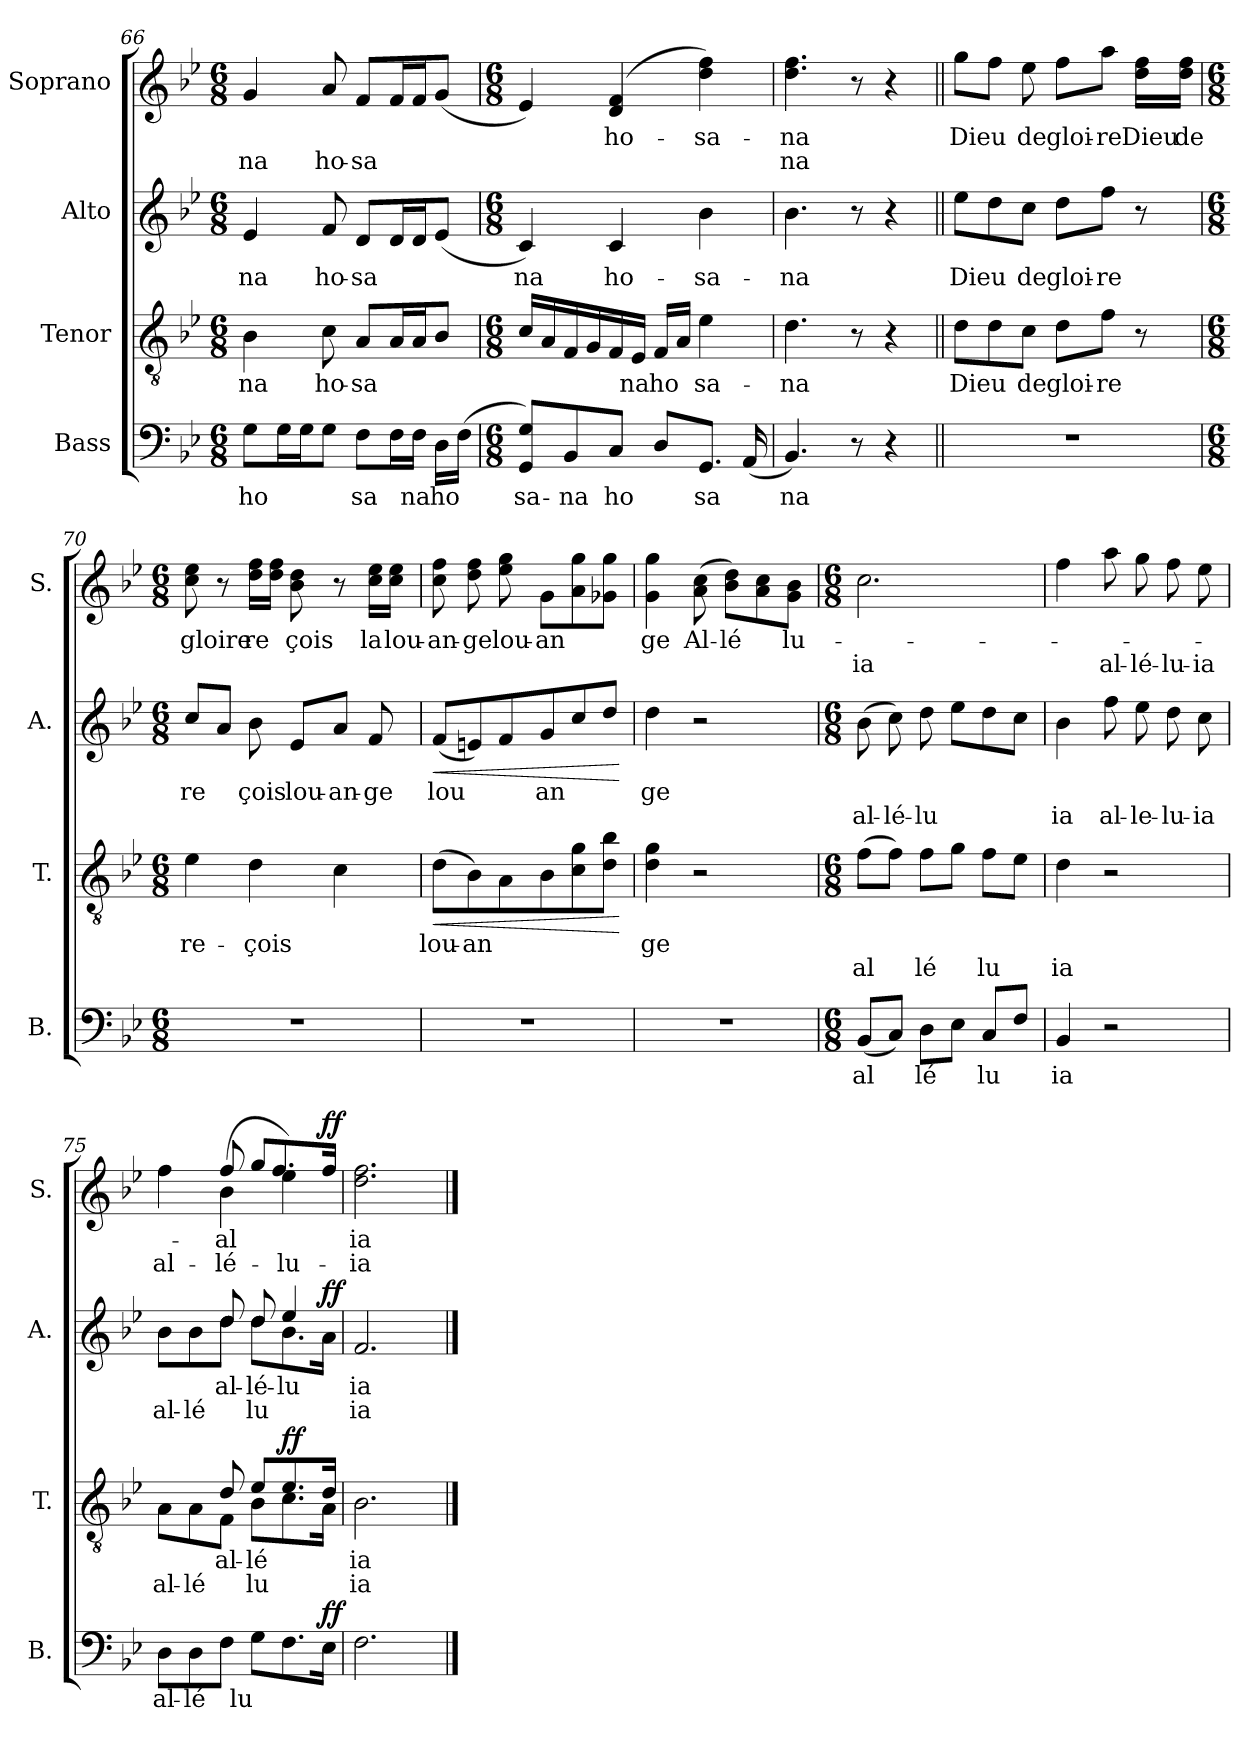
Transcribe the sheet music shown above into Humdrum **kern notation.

**kern	**text	**dynam	**kern	**text	**text	**dynam	**kern	**text	**text	**dynam	**kern	**text	**text	**dynam
*part4	*part4	*part4	*part3	*part3	*part3	*part3	*part2	*part2	*part2	*part2	*part1	*part1	*part1	*part1
*staff4	*staff4	*staff4	*staff3	*staff3	*staff3	*staff3	*staff2	*staff2	*staff2	*staff2	*staff1	*staff1	*staff1	*staff1
*I"Bass	*	*	*I"Tenor	*	*	*	*I"Alto	*	*	*	*I"Soprano	*	*	*
*I'B.	*	*	*I'T.	*	*	*	*I'A.	*	*	*	*I'S.	*	*	*
!!LO:PB:g=z
*clefF4	*	*	*clefGv2	*	*	*	*clefG2	*	*	*	*clefG2	*	*	*
*k[b-e-]	*	*	*k[b-e-]	*	*	*	*k[b-e-]	*	*	*	*k[b-e-]	*	*	*
*B-:	*	*	*B-:	*	*	*	*B-:	*	*	*	*B-:	*	*	*
*M6/8	*	*	*M6/8	*	*	*	*M6/8	*	*	*	*M6/8	*	*	*
=66	=66	=66	=66	=66	=66	=66	=66	=66	=66	=66	=66	=66	=66	=66
8G\L	ho	.	4B-\	na	.	.	4e-/	na	.	.	4g/	.	na	.
16G\L	.	.	.	.	.	.	.	.	.	.	.	.	.	.
16G\J	.	.	.	.	.	.	.	.	.	.	.	.	.	.
8G\J	.	.	8c\	ho-	.	.	8f/	ho-	.	.	8a/	.	ho-	.
8F\L	sa	.	8A/L	-sa	.	.	8d/L	-sa	.	.	8f/L	.	-sa	.
16F\L	-	.	16A/L	.	.	.	16d/L	.	.	.	16f/L	.	.	.
16F\JJ	na	.	16A/J	.	.	.	16d/J	.	.	.	16f/J	.	.	.
16D\LL	ho	.	8B-/J	.	.	.	(8e-/J	.	.	.	(8g/J	.	.	.
(16F\JJ	-	.	.	.	.	.	.	.	.	.	.	.	.	.
=67	=67	=67	=67	=67	=67	=67	=67	=67	=67	=67	=67	=67	=67	=67
*M6/8	*	*	*M6/8	*	*	*	*M6/8	*	*	*	*M6/8	*	*	*
8GG/ 8G/L)	sa-	.	16c/LL	.	.	.	4c/)	na	.	.	4e-/)	.	-	.
.	.	.	16A/	.	.	.	.	.	.	.	.	.	.	.
8BB-/	-na	.	16F/	.	.	.	.	.	.	.	.	.	.	.
.	.	.	16G/	.	.	.	.	.	.	.	.	.	.	.
8C/J	ho	.	16F/	.	.	.	4c/	ho-	.	.	(4d/ 4f/	ho-	.	.
.	.	.	16E-/JJ	na	.	.	.	.	.	.	.	.	.	.
8D/L	-	.	16F/LL	ho	.	.	.	.	.	.	.	.	.	.
.	.	.	16A/JJ	.	.	.	.	.	.	.	.	.	.	.
8.GG/J	sa	.	4e-\	sa-	.	.	4b-\	-sa-	.	.	4dd\ 4ff\)	-sa-	.	.
(16AA/	-	.	.	.	.	.	.	.	.	.	.	.	.	.
=68	=68	=68	=68	=68	=68	=68	=68	=68	=68	=68	=68	=68	=68	=68
4.BB-/)	na	.	4.d\	-na	.	.	4.b-\	-na	.	.	4.dd\ 4.ff\	-na	na	.
8r	.	.	8r	.	.	.	8r	.	.	.	8r	.	.	.
4r	.	.	4r	.	.	.	4r	.	.	.	4r	.	.	.
!!LO:PB:g=z
=69||	=69||	=69||	=69||	=69||	=69||	=69||	=69||	=69||	=69||	=69||	=69||	=69||	=69||	=69||
2.r	.	.	8d\L	Dieu	.	.	8ee-\L	Dieu	.	.	8gg\L	Dieu	.	.
.	.	.	8d\	-	.	.	8dd\	-	.	.	8ff\J	-	.	.
.	.	.	8c\J	de	.	.	8cc\J	de	.	.	8ee-\	de	.	.
.	.	.	8d\L	gloi-	.	.	8dd\L	gloi-	.	.	8ff\L	gloi-	.	.
.	.	.	8f\J	-re	.	.	8ff\J	-re	.	.	8aa\J	-re	.	.
.	.	.	8r	.	.	.	8r	.	.	.	16dd\ 16ff\LL	Dieu	.	.
.	.	.	.	.	.	.	.	.	.	.	16dd\ 16ff\JJ	de	.	.
=70	=70	=70	=70	=70	=70	=70	=70	=70	=70	=70	=70	=70	=70	=70
*M6/8	*	*	*M6/8	*	*	*	*M6/8	*	*	*	*M6/8	*	*	*
2.r	.	.	4e-\	re-	.	.	8cc/L	re	.	.	8cc\ 8ee-\	gloire	.	.
.	.	.	.	.	.	.	8a/J	-	.	.	8r	.	.	.
.	.	.	4d\	-çois	.	.	8b-\	çois	.	.	16dd\ 16ff\LL	re	.	.
.	.	.	.	.	.	.	.	.	.	.	16dd\ 16ff\JJ	-	.	.
.	.	.	.	.	.	.	8e-/L	lou-	.	.	8b-\ 8dd\	çois	.	.
.	.	.	4c\	-	.	.	8a/J	-an-	.	.	8r	.	.	.
.	.	.	.	.	.	.	8f/	-ge	.	.	16cc\ 16ee-\LL	la	.	.
.	.	.	.	.	.	.	.	.	.	.	16cc\ 16ee-\JJ	lou-	.	.
=71	=71	=71	=71	=71	=71	=71	=71	=71	=71	=71	=71	=71	=71	=71
!	!	!	!	!	!	!LO:HP:b	!	!	!	!LO:HP:b	!	!	!	!
2.r	.	.	(8d\L	lou-	.	<	(8f/L	lou	.	<	8cc\ 8ff\	-an-	.	.
.	.	.	8B-\)	-an	.	.	8en/)	-	.	.	8dd\ 8ff\	-ge	.	.
.	.	.	8A\	.	.	.	8f/	-	.	.	8ee-\ 8gg\	lou-	.	.
.	.	.	8B-\	.	.	.	8g/	an	.	.	8g\L	-an	.	.
.	.	.	8c\ 8g\	.	.	.	8cc/	-	.	.	8a\ 8gg\	-	.	.
.	.	.	8d\ 8b-\J	.	.	.	8dd/J	-	.	.	8g-X\ 8gg\J	-	.	.
.	.	.	.	.	.	[	.	.	.	[	.	.	.	.
!!LO:PB:g=z
=72	=72	=72	=72	=72	=72	=72	=72	=72	=72	=72	=72	=72	=72	=72
2.r	.	.	4d\ 4g\	ge	.	.	4dd\	ge	.	.	4g\ 4gg\	ge	.	.
.	.	.	2r	.	.	.	2r	.	.	.	(8a\ 8cc\	Al-	.	.
.	.	.	.	.	.	.	.	.	.	.	8b-\ 8dd\L)	-lé	.	.
.	.	.	.	.	.	.	.	.	.	.	8a\ 8cc\	-	.	.
.	.	.	.	.	.	.	.	.	.	.	8g\ 8b-\J	lu-	.	.
=73	=73	=73	=73	=73	=73	=73	=73	=73	=73	=73	=73	=73	=73	=73
*M6/8	*	*	*M6/8	*	*	*	*M6/8	*	*	*	*M6/8	*	*	*
(8BB-/L	al	.	(8f\L	.	al	.	(8b-\	.	al-	.	2.cc\	.	ia	.
8C/J)	-	.	8f\J)	.	-	.	8cc\)	.	-lé-	.	.	.	.	.
8D\L	lé	.	8f\L	.	lé	.	8dd\	.	-lu	.	.	.	.	.
8E-\J	-	.	8g\J	.	-	.	8ee-\L	.	.	.	.	.	.	.
8C/L	lu	.	8f\L	.	lu	.	8dd\	.	.	.	.	.	.	.
8F/J	-	.	8e-\J	.	-	.	8cc\J	.	.	.	.	.	.	.
=74	=74	=74	=74	=74	=74	=74	=74	=74	=74	=74	=74	=74	=74	=74
4BB-/	ia	.	4d\	.	ia	.	4b-\	.	ia	.	4ff\	.	.	.
2r	.	.	2r	.	.	.	8ff\	.	al-	.	8aa\	.	al-	.
.	.	.	.	.	.	.	8ee-\	.	-le-	.	8gg\	.	-lé-	.
.	.	.	.	.	.	.	8dd\	.	-lu-	.	8ff\	.	-lu-	.
.	.	.	.	.	.	.	8cc\	.	-ia	.	8ee-\	.	-ia	.
!!LO:PB:g=z
=75	=75	=75	=75	=75	=75	=75	=75	=75	=75	=75	=75	=75	=75	=75
*	*	*	*^	*	*	*	*^	*	*	*	*^	*	*	*
8D\L	al-	.	8A\L	4ryy	.	al-	.	8b-\L	4ryy	.	al-	.	4ff\	4ryy	.	al-	.
8D\	-lé	.	8A\	.	.	-lé	.	8b-\	.	.	-lé	.	.	.	.	.	.
8F\J	-	.	8F\J	8d/	al-	-	.	8dd\J	8dd/	al-	-	.	(4b-\	8ff/	al-	-lé-	.
8G\L	lu	.	8B-\L	8e-/L	-lé	lu	.	8dd/	8dd\L	-lé-	lu	.	.	8gg/L	.	.	.
!	!	!	!	!	!	!	!LO:DY:a	!	!	!	!	!	!	!	!	!	!
8.F\	-	.	8.c\	8.e-/	.	.	ff	4ee-/	8.b-\	-lu	-	.	4ee-\)	8.ff/	-	-lu-	.
!	!	!LO:DY:a	!	!	!	!	!	!	!	!	!	!LO:DY:a	!	!	!	!	!LO:DY:b
16E-\Jk	-	ff	16A\Jk	16d/Jk	.	.	.	.	16a\Jk	-	-	ff	.	16ff/Jk	.	.	ff
*	*	*	*v	*v	*	*	*	*	*	*	*	*	*v	*v	*	*	*
*	*	*	*	*	*	*	*v	*v	*	*	*	*	*	*	*
=76	=76	=76	=76	=76	=76	=76	=76	=76	=76	=76	=76	=76	=76	=76
2.F\	.	.	2.B-\	ia	ia	.	2.f/	ia	ia	.	2.dd\ 2.ff\	ia	ia	.
==	==	==	==	==	==	==	==	==	==	==	==	==	==	==
*-	*-	*-	*-	*-	*-	*-	*-	*-	*-	*-	*-	*-	*-	*-
